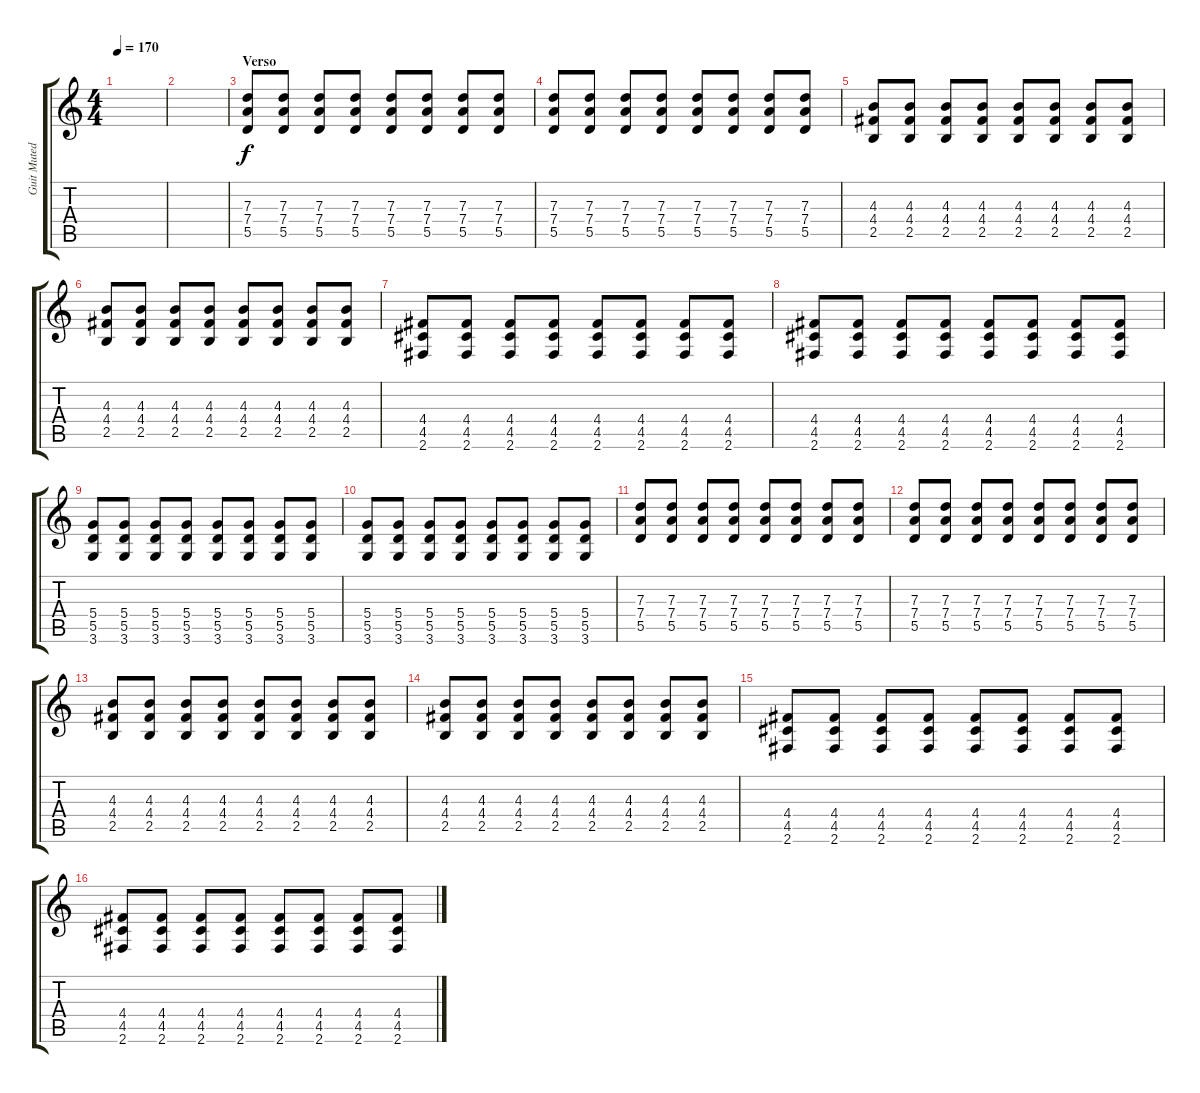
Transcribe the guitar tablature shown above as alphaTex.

\track ("Guit Muted" "Guit Muted") {instrument electricguitarmuted}
\staff {score tabs}
\tuning (E4 B3 G3 D3 A2 E2) {hide}
\ts (4 4)
\tempo 170
\clef g2
\ks c
|
|
\section ("" "Verso")
(7.3 7.4 5.5).8 (7.3 7.4 5.5).8 (7.3 7.4 5.5).8 (7.3 7.4 5.5).8 (7.3 7.4 5.5).8 (7.3 7.4 5.5).8 (7.3 7.4 5.5).8 (7.3 7.4 5.5).8 |
(7.3 7.4 5.5).8 (7.3 7.4 5.5).8 (7.3 7.4 5.5).8 (7.3 7.4 5.5).8 (7.3 7.4 5.5).8 (7.3 7.4 5.5).8 (7.3 7.4 5.5).8 (7.3 7.4 5.5).8 |
(4.3 4.4 2.5).8 (4.3 4.4 2.5).8 (4.3 4.4 2.5).8 (4.3 4.4 2.5).8 (4.3 4.4 2.5).8 (4.3 4.4 2.5).8 (4.3 4.4 2.5).8 (4.3 4.4 2.5).8 |
(4.3 4.4 2.5).8 (4.3 4.4 2.5).8 (4.3 4.4 2.5).8 (4.3 4.4 2.5).8 (4.3 4.4 2.5).8 (4.3 4.4 2.5).8 (4.3 4.4 2.5).8 (4.3 4.4 2.5).8 |
(4.4 4.5 2.6).8 (4.4 4.5 2.6).8 (4.4 4.5 2.6).8 (4.4 4.5 2.6).8 (4.4 4.5 2.6).8 (4.4 4.5 2.6).8 (4.4 4.5 2.6).8 (4.4 4.5 2.6).8 |
(4.4 4.5 2.6).8 (4.4 4.5 2.6).8 (4.4 4.5 2.6).8 (4.4 4.5 2.6).8 (4.4 4.5 2.6).8 (4.4 4.5 2.6).8 (4.4 4.5 2.6).8 (4.4 4.5 2.6).8 |
(5.4 5.5 3.6).8 (5.4 5.5 3.6).8 (5.4 5.5 3.6).8 (5.4 5.5 3.6).8 (5.4 5.5 3.6).8 (5.4 5.5 3.6).8 (5.4 5.5 3.6).8 (5.4 5.5 3.6).8 |
(5.4 5.5 3.6).8 (5.4 5.5 3.6).8 (5.4 5.5 3.6).8 (5.4 5.5 3.6).8 (5.4 5.5 3.6).8 (5.4 5.5 3.6).8 (5.4 5.5 3.6).8 (5.4 5.5 3.6).8 |
(7.3 7.4 5.5).8 (7.3 7.4 5.5).8 (7.3 7.4 5.5).8 (7.3 7.4 5.5).8 (7.3 7.4 5.5).8 (7.3 7.4 5.5).8 (7.3 7.4 5.5).8 (7.3 7.4 5.5).8 |
(7.3 7.4 5.5).8 (7.3 7.4 5.5).8 (7.3 7.4 5.5).8 (7.3 7.4 5.5).8 (7.3 7.4 5.5).8 (7.3 7.4 5.5).8 (7.3 7.4 5.5).8 (7.3 7.4 5.5).8 |
(4.3 4.4 2.5).8 (4.3 4.4 2.5).8 (4.3 4.4 2.5).8 (4.3 4.4 2.5).8 (4.3 4.4 2.5).8 (4.3 4.4 2.5).8 (4.3 4.4 2.5).8 (4.3 4.4 2.5).8 |
(4.3 4.4 2.5).8 (4.3 4.4 2.5).8 (4.3 4.4 2.5).8 (4.3 4.4 2.5).8 (4.3 4.4 2.5).8 (4.3 4.4 2.5).8 (4.3 4.4 2.5).8 (4.3 4.4 2.5).8 |
(4.4 4.5 2.6).8 (4.4 4.5 2.6).8 (4.4 4.5 2.6).8 (4.4 4.5 2.6).8 (4.4 4.5 2.6).8 (4.4 4.5 2.6).8 (4.4 4.5 2.6).8 (4.4 4.5 2.6).8 |
(4.4 4.5 2.6).8 (4.4 4.5 2.6).8 (4.4 4.5 2.6).8 (4.4 4.5 2.6).8 (4.4 4.5 2.6).8 (4.4 4.5 2.6).8 (4.4 4.5 2.6).8 (4.4 4.5 2.6).8
